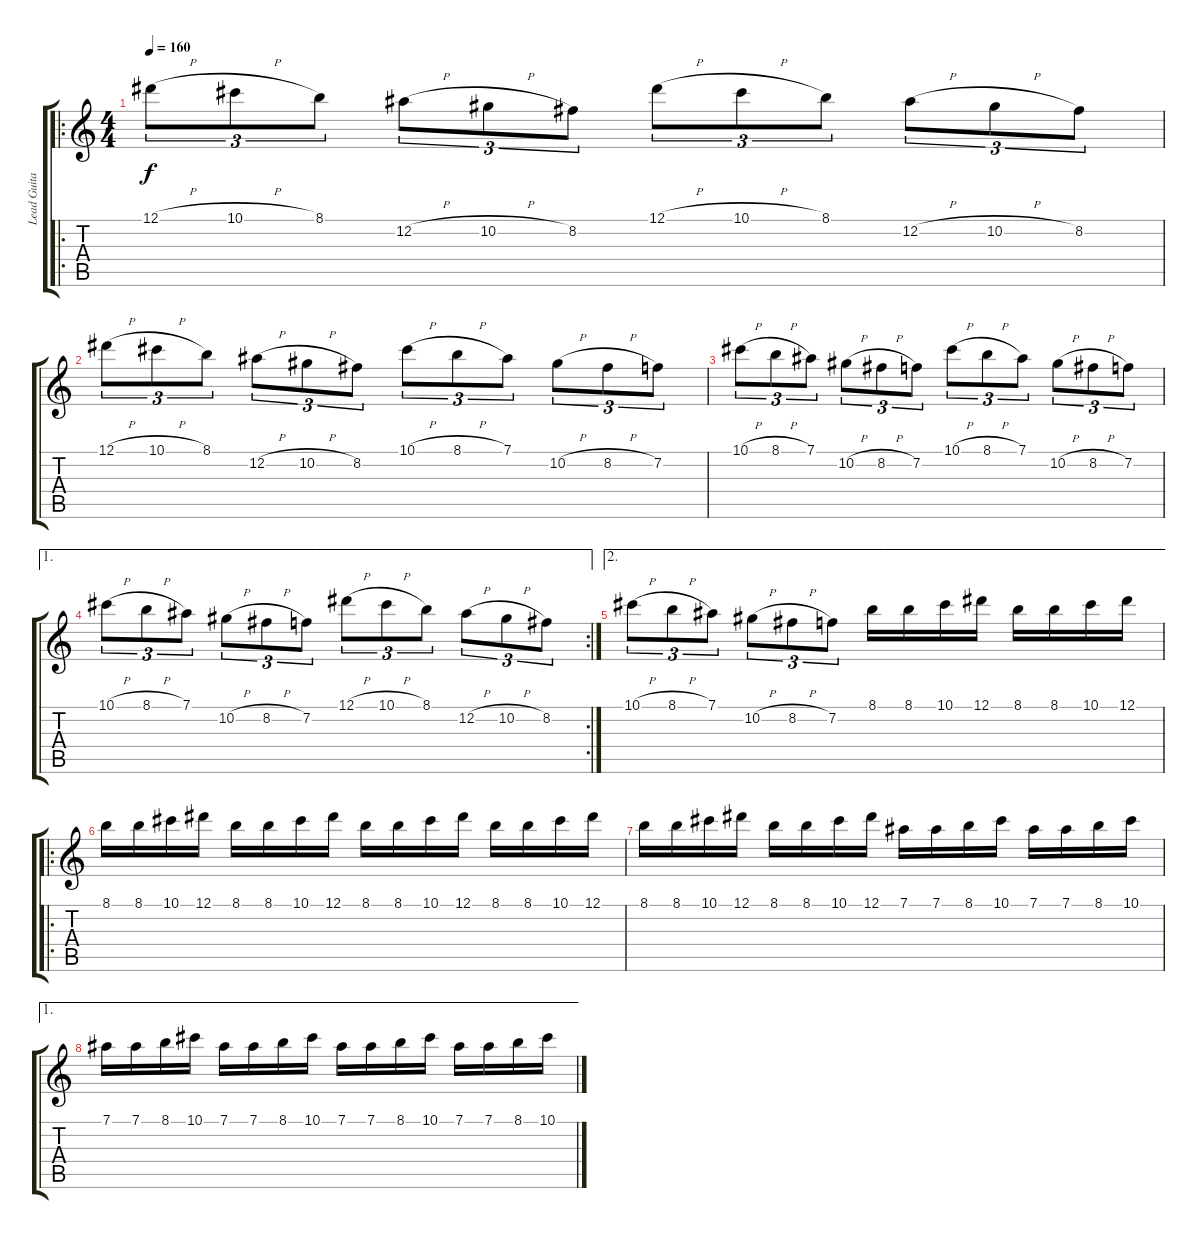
\track ("Lead Guitar" "Lead Guita") {instrument distortionguitar}
\staff {score tabs}
\tuning (Eb4 Bb3 Gb3 Db3 Ab2 Eb2) {hide}
\ro
\ts (4 4)
\tempo 160
\clef g2
\ks c
12.1{h}.8{tu (3 2) dy f} 10.1{h}.8{tu (3 2)} 8.1.8{tu (3 2)} 12.2{h}.8{tu (3 2)} 10.2{h}.8{tu (3 2)} 8.2.8{tu (3 2)} 12.1{h}.8{tu (3 2)} 10.1{h}.8{tu (3 2)} 8.1.8{tu (3 2)} 12.2{h}.8{tu (3 2)} 10.2{h}.8{tu (3 2)} 8.2.8{tu (3 2)} |
12.1{h}.8{tu (3 2)} 10.1{h}.8{tu (3 2)} 8.1.8{tu (3 2)} 12.2{h}.8{tu (3 2)} 10.2{h}.8{tu (3 2)} 8.2.8{tu (3 2)} 10.1{h}.8{tu (3 2)} 8.1{h}.8{tu (3 2)} 7.1.8{tu (3 2)} 10.2{h}.8{tu (3 2)} 8.2{h}.8{tu (3 2)} 7.2.8{tu (3 2)} |
10.1{h}.8{tu (3 2)} 8.1{h}.8{tu (3 2)} 7.1.8{tu (3 2)} 10.2{h}.8{tu (3 2)} 8.2{h}.8{tu (3 2)} 7.2.8{tu (3 2)} 10.1{h}.8{tu (3 2)} 8.1{h}.8{tu (3 2)} 7.1.8{tu (3 2)} 10.2{h}.8{tu (3 2)} 8.2{h}.8{tu (3 2)} 7.2.8{tu (3 2)} |
\ae 1
\rc 2
10.1{h}.8{tu (3 2)} 8.1{h}.8{tu (3 2)} 7.1.8{tu (3 2)} 10.2{h}.8{tu (3 2)} 8.2{h}.8{tu (3 2)} 7.2.8{tu (3 2)} 12.1{h}.8{tu (3 2)} 10.1{h}.8{tu (3 2)} 8.1.8{tu (3 2)} 12.2{h}.8{tu (3 2)} 10.2{h}.8{tu (3 2)} 8.2.8{tu (3 2)} |
\ae 2
10.1{h}.8{tu (3 2)} 8.1{h}.8{tu (3 2)} 7.1.8{tu (3 2)} 10.2{h}.8{tu (3 2)} 8.2{h}.8{tu (3 2)} 7.2.8{tu (3 2)} 8.1.16 8.1.16 10.1.16 12.1.16 8.1.16 8.1.16 10.1.16 12.1.16 |
\ro
8.1.16 8.1.16 10.1.16 12.1.16 8.1.16 8.1.16 10.1.16 12.1.16 8.1.16 8.1.16 10.1.16 12.1.16 8.1.16 8.1.16 10.1.16 12.1.16 |
8.1.16 8.1.16 10.1.16 12.1.16 8.1.16 8.1.16 10.1.16 12.1.16 7.1.16 7.1.16 8.1.16 10.1.16 7.1.16 7.1.16 8.1.16 10.1.16 |
\ae 1
7.1.16 7.1.16 8.1.16 10.1.16 7.1.16 7.1.16 8.1.16 10.1.16 7.1.16 7.1.16 8.1.16 10.1.16 7.1.16 7.1.16 8.1.16 10.1.16
